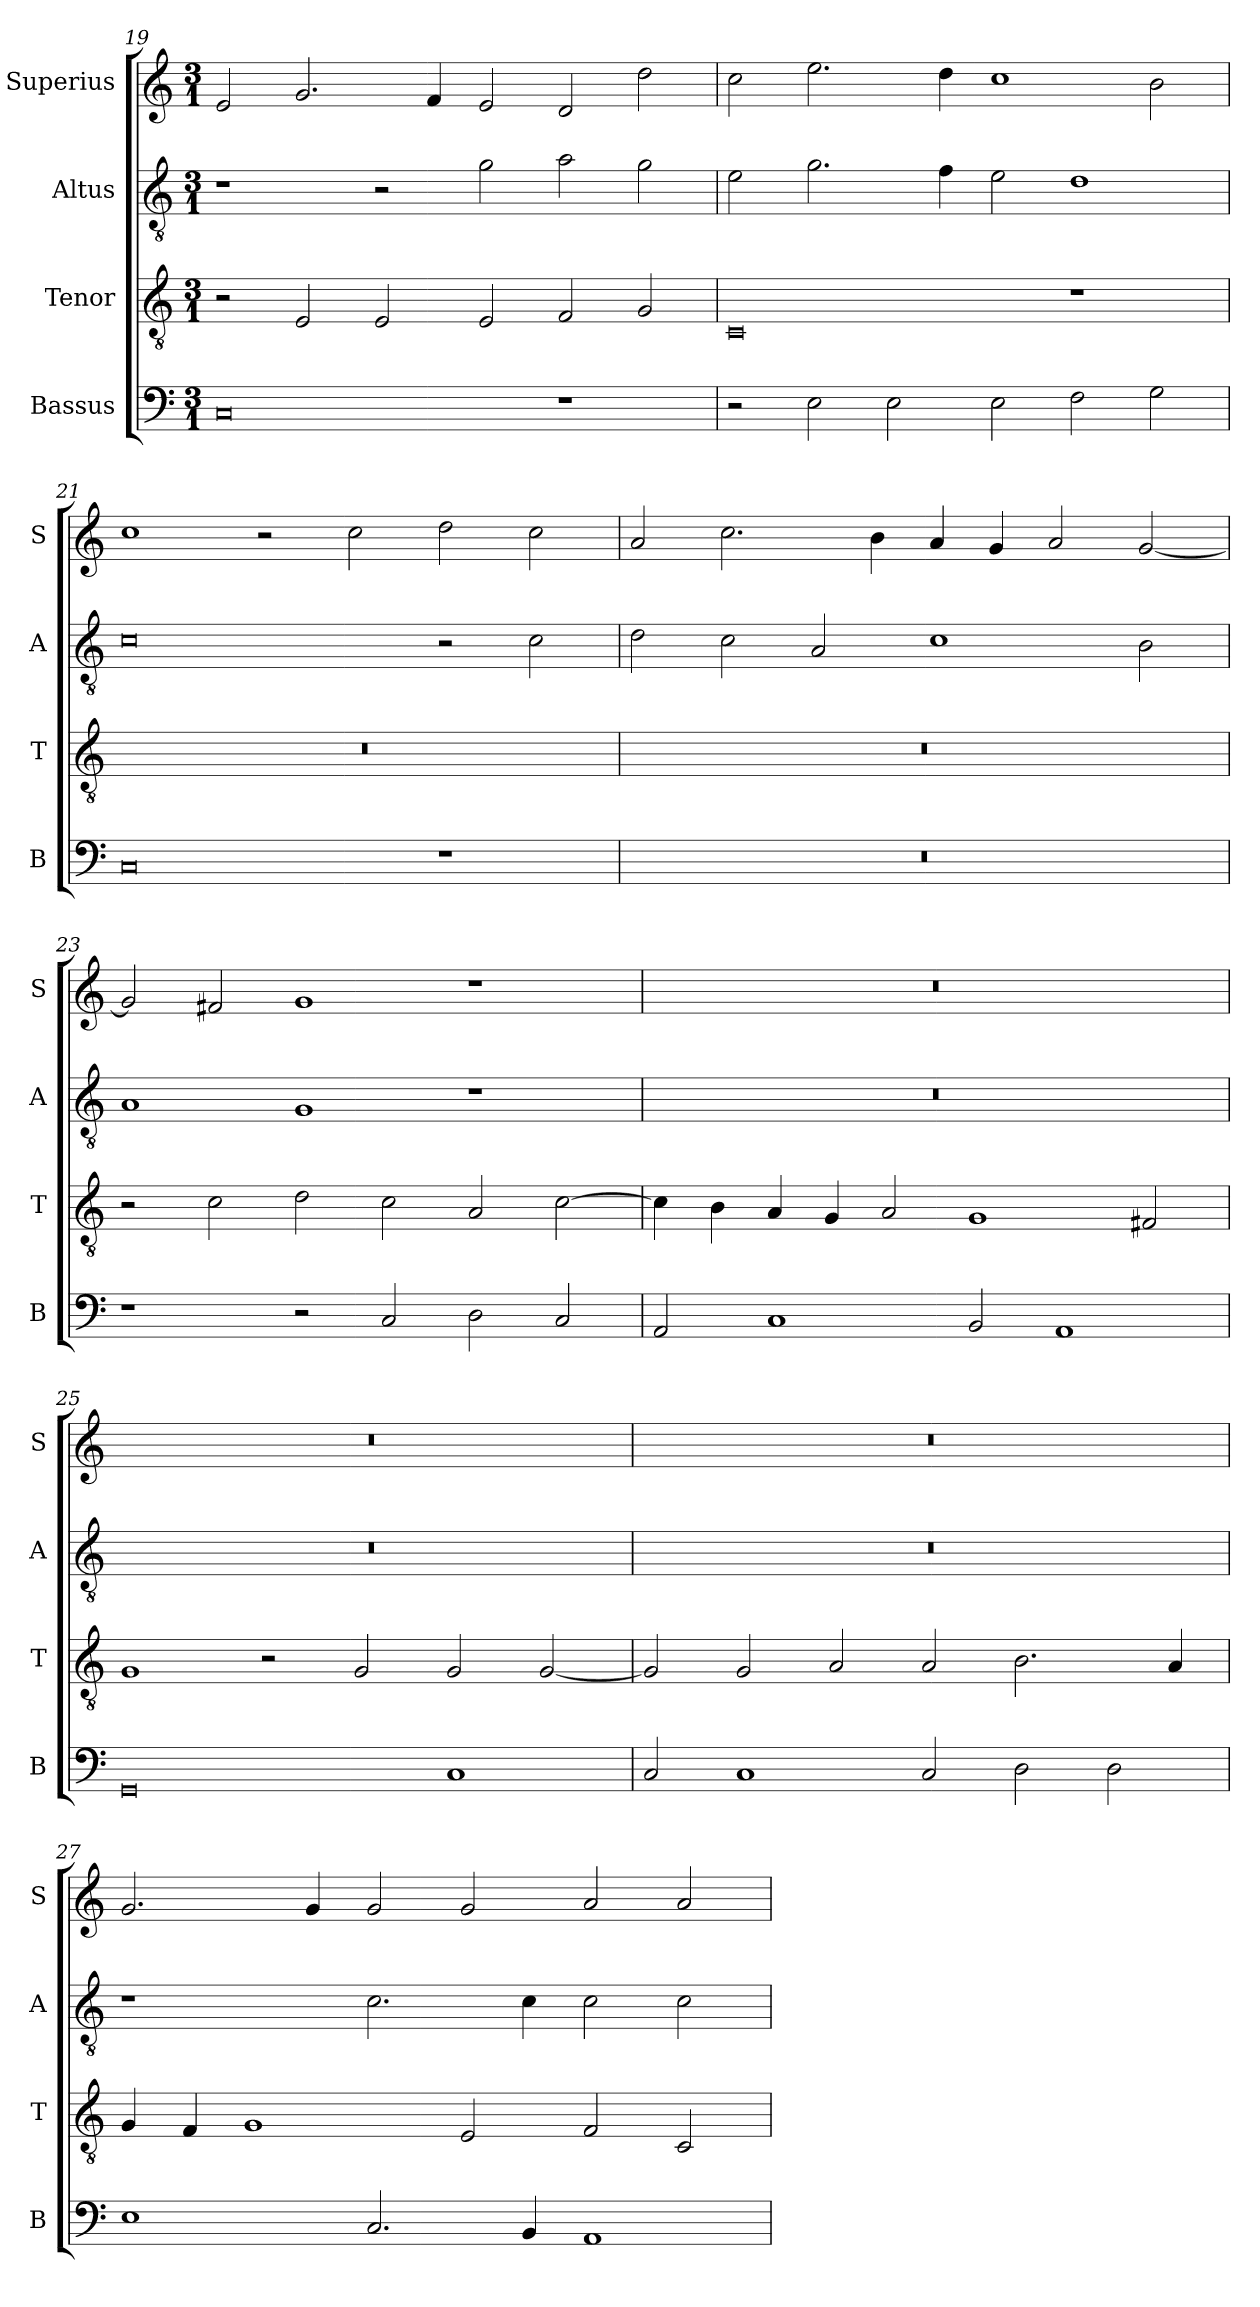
**kern	**kern	**kern	**kern
*part4	*part3	*part2	*part1
*staff4	*staff3	*staff2	*staff1
*I"Bassus	*I"Tenor	*I"Altus	*I"Superius
*I'B	*I'T	*I'A	*I'S
*clefF4	*clefGv2	*clefGv2	*clefG2
*k[]	*k[]	*k[]	*k[]
*M3/1	*M3/1	*M3/1	*M3/1
=19	=19	=19	=19
0C	2r	1r	2e/
.	2E/	.	2.g/
.	2E/	2r	.
.	.	.	4f/
.	2E/	2g\	2e/
1r	2F/	2a\	2d/
.	2G/	2g\	2dd\
=20	=20	=20	=20
2r	0C	2e\	2cc\
2E\	.	2.g\	2.ee\
2E\	.	.	.
.	.	4f\	4dd\
2E\	.	2e\	1cc
2F\	1r	1d	.
2G\	.	.	2b\
=21	=21	=21	=21
0C	0.r	0c	1cc
.	.	.	2r
.	.	.	2cc\
1r	.	2r	2dd\
.	.	2c\	2cc\
=22	=22	=22	=22
0.r	0.r	2d\	2a/
.	.	2c\	2.cc\
.	.	2A/	.
.	.	.	4b\
.	.	1c	4a/
.	.	.	4g/
.	.	.	2a/
.	.	2B\	[2g/
=23	=23	=23	=23
1r	2r	1A	2g/]
.	2c\	.	2f#X/
2r	2d\	1G	1g
2C/	2c\	.	.
2D\	2A/	1r	1r
2C/	[2c\	.	.
=24	=24	=24	=24
2AA/	4c\]	0.r	0.r
.	4B\	.	.
1C	4A/	.	.
.	4G/	.	.
.	2A/	.	.
2BB/	1G	.	.
1AA	.	.	.
.	2F#X/	.	.
=25	=25	=25	=25
0GG	1G	0.r	0.r
.	2r	.	.
.	2G/	.	.
1C	2G/	.	.
.	[2G/	.	.
=26	=26	=26	=26
2C/	2G/]	0.r	0.r
1C	2G/	.	.
.	2A/	.	.
2C/	2A/	.	.
2D\	2.B\	.	.
2D\	.	.	.
.	4A/	.	.
=27	=27	=27	=27
1E	4G/	1r	2.g/
.	4F/	.	.
.	1G	.	.
.	.	.	4g/
2.C/	.	2.c\	2g/
.	2E/	.	2g/
4BB/	.	4c\	.
1AA	2F/	2c\	2a/
.	2C/	2c\	2a/
=	=	=	=
*-	*-	*-	*-
